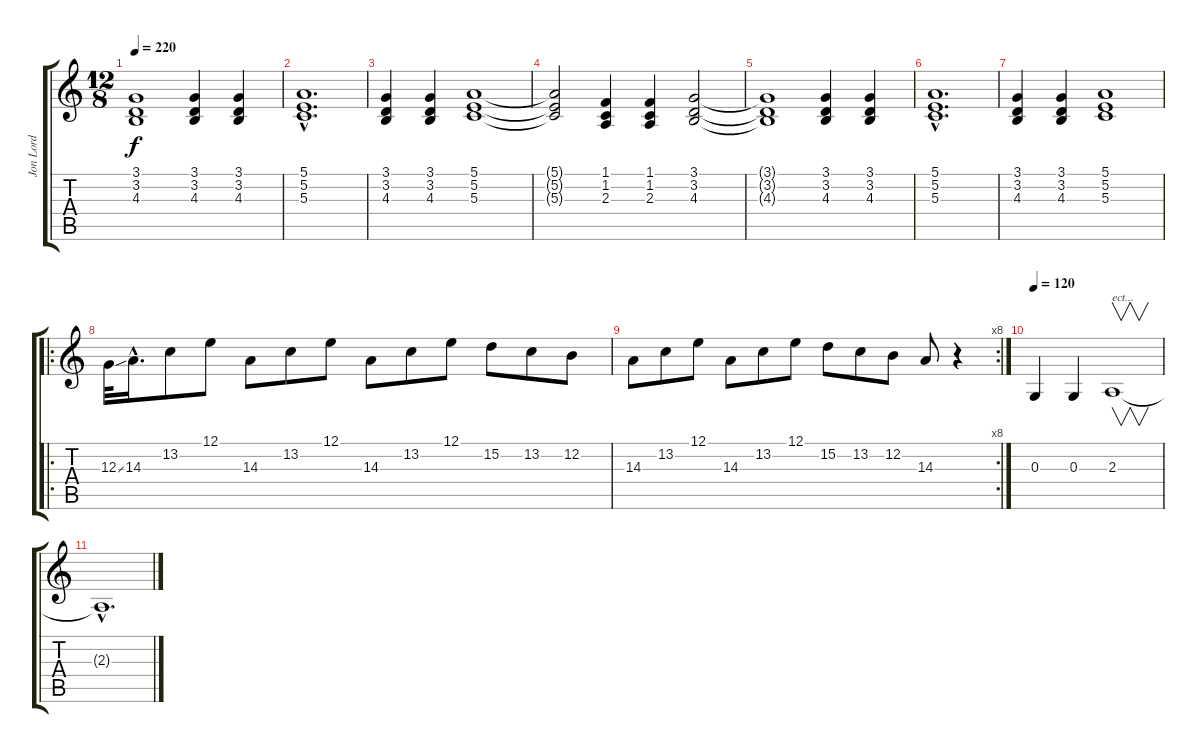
\track ("Jon Lord" "Jon Lord") {instrument percussiveorgan}
\staff {score tabs}
\tuning (E4 B3 G3 D3 A2 E2) {hide}
\ts (12 8)
\tempo 220
\clef g2
\ks c
(3.1{t} 3.2{t} 4.3{t}).1{dy f} (3.1 3.2 4.3).4 (3.1 3.2 4.3).4 |
(5.1{hac} 5.2{hac} 5.3{hac}).1{d} |
(3.1 3.2 4.3).4 (3.1 3.2 4.3).4 (5.1 5.2 5.3).1 |
(5.1{t} 5.2{t} 5.3{t}).2 (1.1 1.2 2.3).4 (1.1 1.2 2.3).4 (3.1 3.2 4.3).2 |
(3.1{t} 3.2{t} 4.3{t}).1 (3.1 3.2 4.3).4 (3.1 3.2 4.3).4 |
(5.1{hac} 5.2{hac} 5.3{hac}).1{d} |
(3.1 3.2 4.3).4 (3.1 3.2 4.3).4 (5.1 5.2 5.3).1 |
\ro
12.3{ss}.32 14.3{hac}.16{d} 13.2.8 12.1.8 14.3.8 13.2.8 12.1.8 14.3.8 13.2.8 12.1.8 15.2.8 13.2.8 12.2.8 |
\rc 8
14.3.8 13.2.8 12.1.8 14.3.8 13.2.8 12.1.8 15.2.8 13.2.8 12.2.8 14.3.8 r.4 |
\tempo 120
0.3.4 0.3.4 2.3.1{v txt "ect..."} |
2.3{hac t}.1{d}
